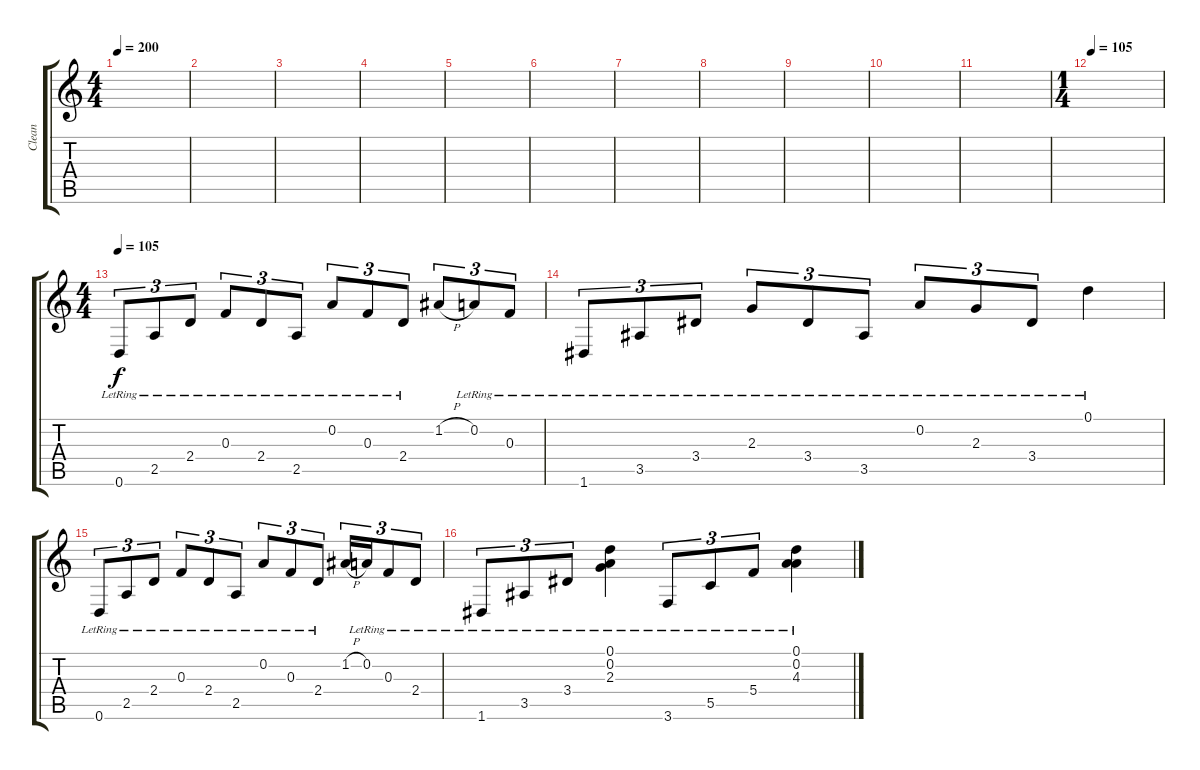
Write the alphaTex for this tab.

\track ("Clean" "Clean") {instrument electricguitarclean}
\staff {score tabs}
\tuning (D4 A3 F3 C3 G2 D2) {hide}
\ts (4 4)
\tempo 200
\clef g2
\ks c
|
|
|
|
|
|
|
|
|
|
|
\ts (1 4)
\tempo 105
|
\ts (4 4)
\tempo 105
0.6{lr}.8{tu (3 2)} 2.5{lr}.8{tu (3 2)} 2.4{lr}.8{tu (3 2)} 0.3{lr}.8{tu (3 2)} 2.4{lr}.8{tu (3 2)} 2.5{lr}.8{tu (3 2)} 0.2{lr}.8{tu (3 2)} 0.3{lr}.8{tu (3 2)} 2.4{lr}.8{tu (3 2)} 1.2{h}.8{tu (3 2)} 0.2{lr}.8{tu (3 2)} 0.3{lr}.8{tu (3 2)} |
1.6{lr}.8{tu (3 2)} 3.5{lr}.8{tu (3 2)} 3.4{lr}.8{tu (3 2)} 2.3{lr}.8{tu (3 2)} 3.4{lr}.8{tu (3 2)} 3.5{lr}.8{tu (3 2)} 0.2{lr}.8{tu (3 2)} 2.3{lr}.8{tu (3 2)} 3.4{lr}.8{tu (3 2)} 0.1{lr}.4 |
0.6{lr}.8{tu (3 2)} 2.5{lr}.8{tu (3 2)} 2.4{lr}.8{tu (3 2)} 0.3{lr}.8{tu (3 2)} 2.4{lr}.8{tu (3 2)} 2.5{lr}.8{tu (3 2)} 0.2{lr}.8{tu (3 2)} 0.3{lr}.8{tu (3 2)} 2.4{lr}.8{tu (3 2)} 1.2{h}.16{tu (3 2)} 0.2{lr}.16{tu (3 2)} 0.3{lr}.8{tu (3 2)} 2.4{lr}.8{tu (3 2)} |
1.6{lr}.8{tu (3 2)} 3.5{lr}.8{tu (3 2)} 3.4{lr}.8{tu (3 2)} (0.1{lr} 0.2{lr} 2.3{lr}).4 3.6{lr}.8{tu (3 2)} 5.5{lr}.8{tu (3 2)} 5.4{lr}.8{tu (3 2)} (0.1{lr} 0.2{lr} 4.3{lr}).4
